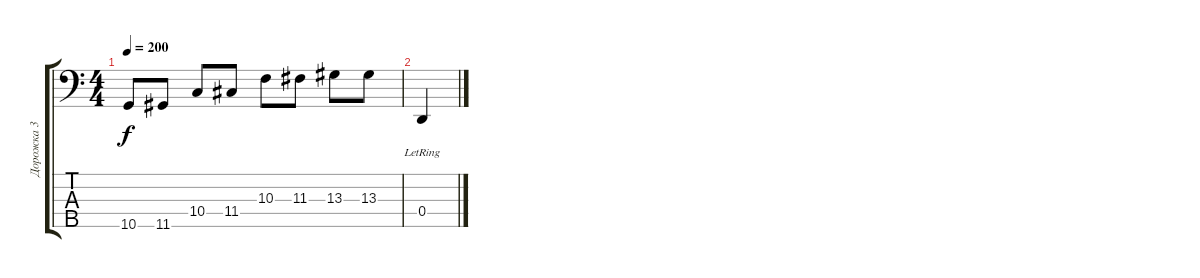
\track ("Дорожка 3" "Дорожка 3") {instrument electricbasspick}
\staff {score tabs}
\tuning (F2 C2 G1 D1 A0) {hide}
\ts (4 4)
\tempo 200
\clef f4
\ks c
10.5.8{dy f} 11.5.8 10.4.8 11.4.8 10.3.8 11.3.8 13.3.8 13.3.8 |
0.4{lr}.4
